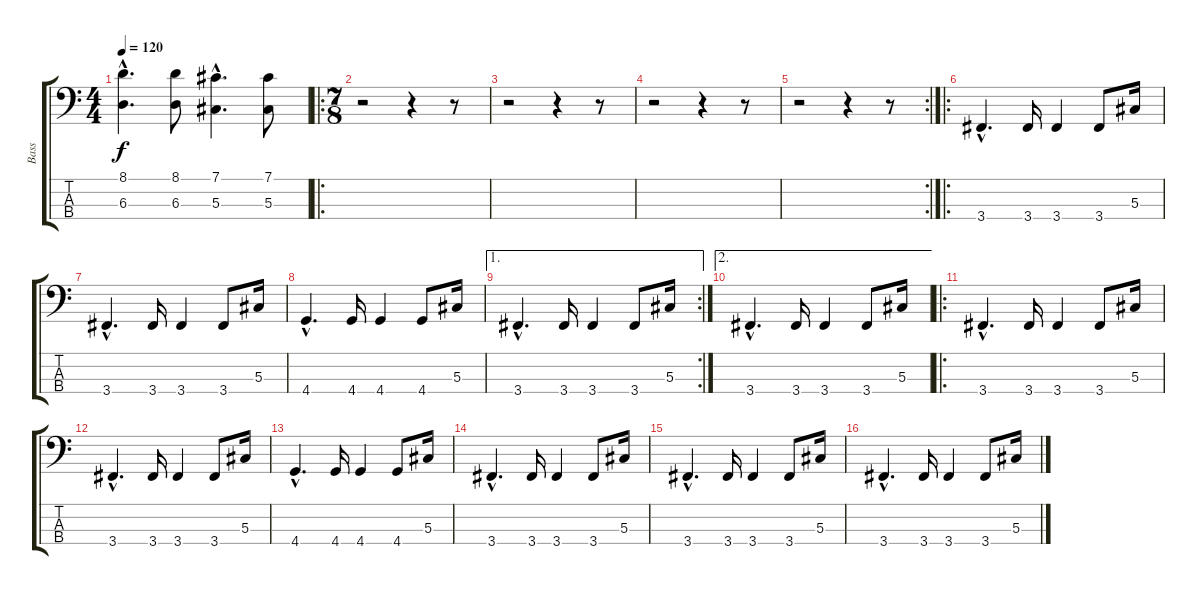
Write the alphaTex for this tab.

\track ("Bass" "Bass") {instrument electricbassfinger}
\staff {score tabs}
\tuning (Gb2 Db2 Ab1 Eb1) {hide}
\ts (4 4)
\tempo 120
\clef f4
\ks c
(8.1{hac} 6.3{hac}).4{d dy f} (8.1 6.3).8 (7.1{hac} 5.3{hac}).4{d} (7.1 5.3).8 |
\ro
\ts (7 8)
r.2 r.4 r.8 |
r.2 r.4 r.8 |
r.2 r.4 r.8 |
\rc 2
r.2 r.4 r.8 |
\ro
3.4{hac}.4{d} 3.4.16 3.4.4 3.4.8 5.3.16 |
3.4{hac}.4{d} 3.4.16 3.4.4 3.4.8 5.3.16 |
4.4{hac}.4{d} 4.4.16 4.4.4 4.4.8 5.3.16 |
\ae 1
\rc 2
3.4{hac}.4{d} 3.4.16 3.4.4 3.4.8 5.3.16 |
\ae 2
3.4{hac}.4{d} 3.4.16 3.4.4 3.4.8 5.3.16 |
\ro
3.4{hac}.4{d} 3.4.16 3.4.4 3.4.8 5.3.16 |
3.4{hac}.4{d} 3.4.16 3.4.4 3.4.8 5.3.16 |
4.4{hac}.4{d} 4.4.16 4.4.4 4.4.8 5.3.16 |
3.4{hac}.4{d} 3.4.16 3.4.4 3.4.8 5.3.16 |
3.4{hac}.4{d} 3.4.16 3.4.4 3.4.8 5.3.16 |
3.4{hac}.4{d} 3.4.16 3.4.4 3.4.8 5.3.16
